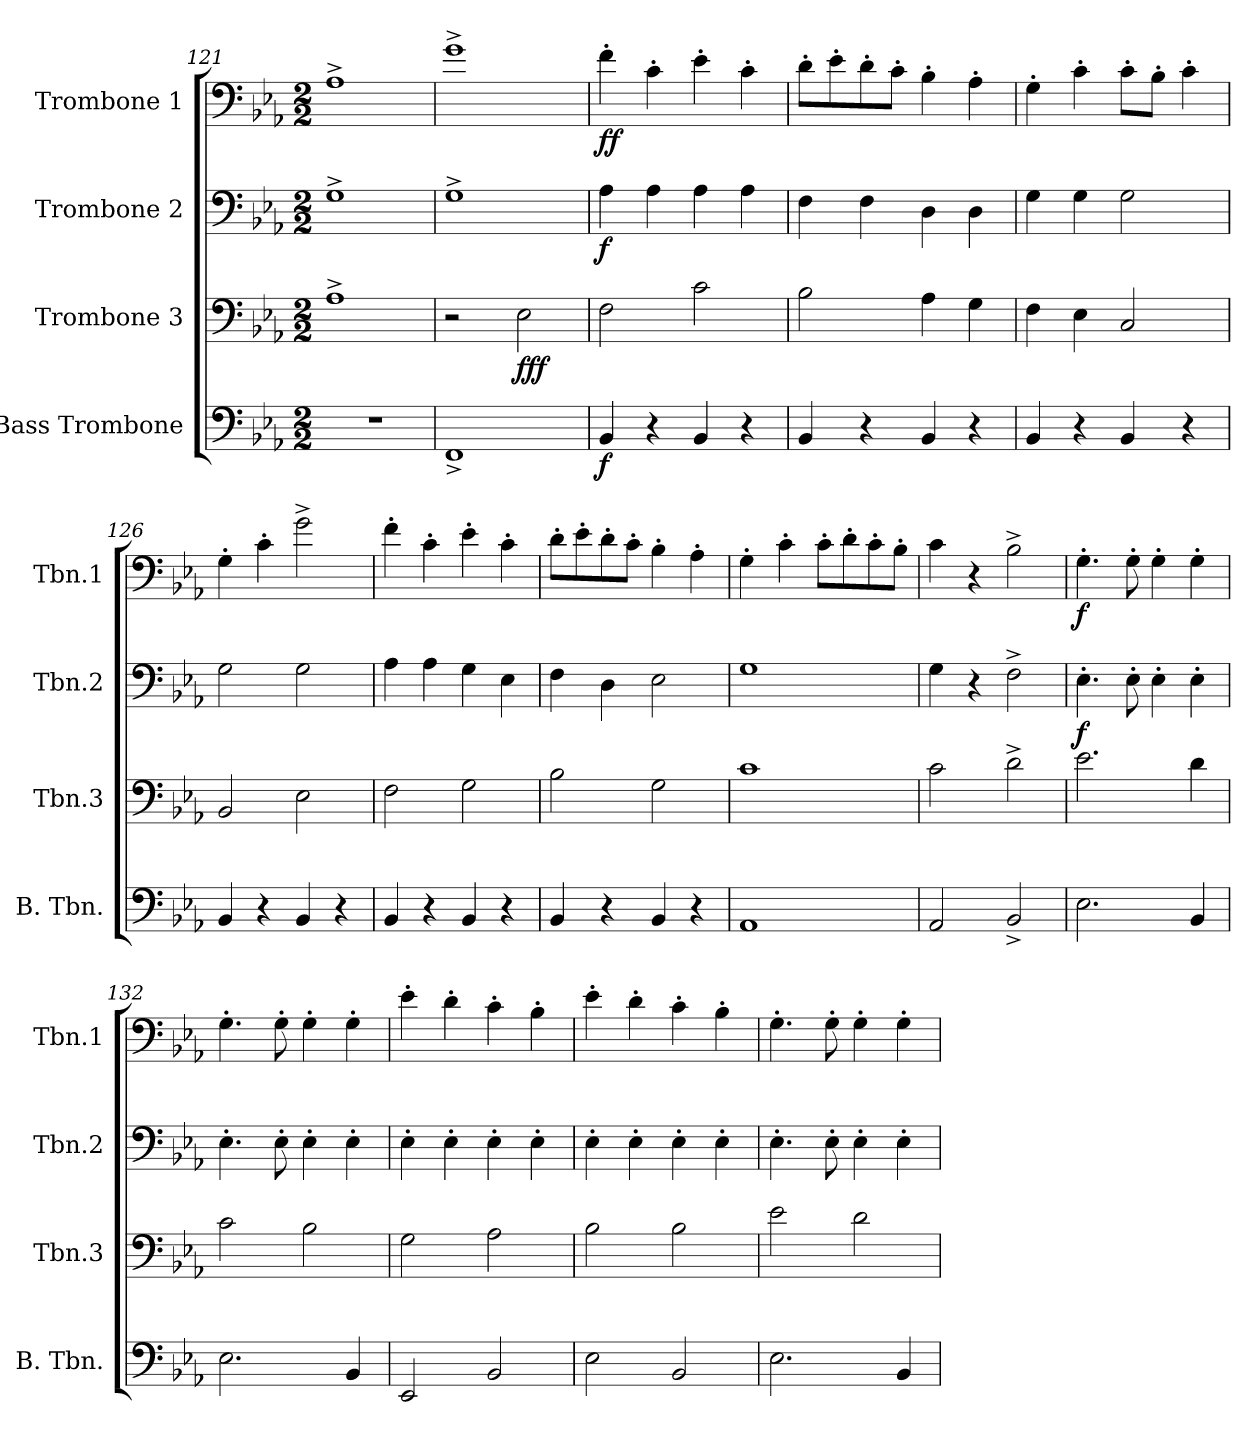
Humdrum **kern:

**kern	**dynam	**kern	**dynam	**kern	**dynam	**kern	**dynam
*part4	*part4	*part3	*part3	*part2	*part2	*part1	*part1
*staff4	*staff4	*staff3	*staff3	*staff2	*staff2	*staff1	*staff1
*I"Bass Trombone	*	*I"Trombone 3	*	*I"Trombone 2	*	*I"Trombone 1	*
*I'B. Tbn.	*	*I'Tbn.3	*	*I'Tbn.2	*	*I'Tbn.1	*
*clefF4	*	*clefF4	*	*clefF4	*	*clefF4	*
*k[b-e-a-]	*	*k[b-e-a-]	*	*k[b-e-a-]	*	*k[b-e-a-]	*
*M2/2	*	*M2/2	*	*M2/2	*	*M2/2	*
=121	=121	=121	=121	=121	=121	=121	=121
1r	.	1A-^	.	1G^	.	1A-^	.
!!LO:PB:g=z
=122	=122	=122	=122	=122	=122	=122	=122
1FF^	.	2r	.	1G^	.	1g^	.
!	!	!	!LO:DY:b	!	!	!	!
.	.	2E-\	fff	.	.	.	.
=123	=123	=123	=123	=123	=123	=123	=123
!	!LO:DY:b	!	!	!	!LO:DY:b	!	!LO:DY:b
4BB-/	f	2F\	.	4A-\	f	4f'\	ff
4r	.	.	.	4A-\	.	4c'\	.
4BB-/	.	2c\	.	4A-\	.	4e-'\	.
4r	.	.	.	4A-\	.	4c'\	.
=124	=124	=124	=124	=124	=124	=124	=124
4BB-/	.	2B-\	.	4F\	.	8d'\L	.
.	.	.	.	.	.	8e-'\	.
4r	.	.	.	4F\	.	8d'\	.
.	.	.	.	.	.	8c'\J	.
4BB-/	.	4A-\	.	4D\	.	4B-'\	.
4r	.	4G\	.	4D\	.	4A-'\	.
=125	=125	=125	=125	=125	=125	=125	=125
4BB-/	.	4F\	.	4G\	.	4G'\	.
4r	.	4E-\	.	4G\	.	4c'\	.
4BB-/	.	2C/	.	2G\	.	8c'\L	.
.	.	.	.	.	.	8B-'\J	.
4r	.	.	.	.	.	4c'\	.
=126	=126	=126	=126	=126	=126	=126	=126
4BB-/	.	2BB-/	.	2G\	.	4G'\	.
4r	.	.	.	.	.	4c'\	.
4BB-/	.	2E-\	.	2G\	.	2g^\	.
4r	.	.	.	.	.	.	.
=127	=127	=127	=127	=127	=127	=127	=127
4BB-/	.	2F\	.	4A-\	.	4f'\	.
4r	.	.	.	4A-\	.	4c'\	.
4BB-/	.	2G\	.	4G\	.	4e-'\	.
4r	.	.	.	4E-\	.	4c'\	.
=128	=128	=128	=128	=128	=128	=128	=128
4BB-/	.	2B-\	.	4F\	.	8d'\L	.
.	.	.	.	.	.	8e-'\	.
4r	.	.	.	4D\	.	8d'\	.
.	.	.	.	.	.	8c'\J	.
4BB-/	.	2G\	.	2E-\	.	4B-'\	.
4r	.	.	.	.	.	4A-'\	.
!!LO:LB:g=z
=129	=129	=129	=129	=129	=129	=129	=129
1AA-	.	1c	.	1G	.	4G'\	.
.	.	.	.	.	.	4c'\	.
.	.	.	.	.	.	8c'\L	.
.	.	.	.	.	.	8d'\	.
.	.	.	.	.	.	8c'\	.
.	.	.	.	.	.	8B-'\J	.
=130	=130	=130	=130	=130	=130	=130	=130
2AA-/	.	2c\	.	4G\	.	4c\	.
.	.	.	.	4r	.	4r	.
2BB-^/	.	2d^\	.	2F^\	.	2B-^\	.
=131	=131	=131	=131	=131	=131	=131	=131
!	!	!	!	!	!LO:DY:b	!	!LO:DY:b
2.E-\	.	2.e-\	.	4.E-'\	f	4.G'\	f
.	.	.	.	8E-'\	.	8G'\	.
.	.	.	.	4E-'\	.	4G'\	.
4BB-/	.	4d\	.	4E-'\	.	4G'\	.
=132	=132	=132	=132	=132	=132	=132	=132
2.E-\	.	2c\	.	4.E-'\	.	4.G'\	.
.	.	.	.	8E-'\	.	8G'\	.
.	.	2B-\	.	4E-'\	.	4G'\	.
4BB-/	.	.	.	4E-'\	.	4G'\	.
=133	=133	=133	=133	=133	=133	=133	=133
2EE-/	.	2G\	.	4E-'\	.	4e-'\	.
.	.	.	.	4E-'\	.	4d'\	.
2BB-/	.	2A-\	.	4E-'\	.	4c'\	.
.	.	.	.	4E-'\	.	4B-'\	.
=134	=134	=134	=134	=134	=134	=134	=134
2E-\	.	2B-\	.	4E-'\	.	4e-'\	.
.	.	.	.	4E-'\	.	4d'\	.
2BB-/	.	2B-\	.	4E-'\	.	4c'\	.
.	.	.	.	4E-'\	.	4B-'\	.
=135	=135	=135	=135	=135	=135	=135	=135
2.E-\	.	2e-\	.	4.E-'\	.	4.G'\	.
.	.	.	.	8E-'\	.	8G'\	.
.	.	2d\	.	4E-'\	.	4G'\	.
4BB-/	.	.	.	4E-'\	.	4G'\	.
=	=	=	=	=	=	=	=
*-	*-	*-	*-	*-	*-	*-	*-
